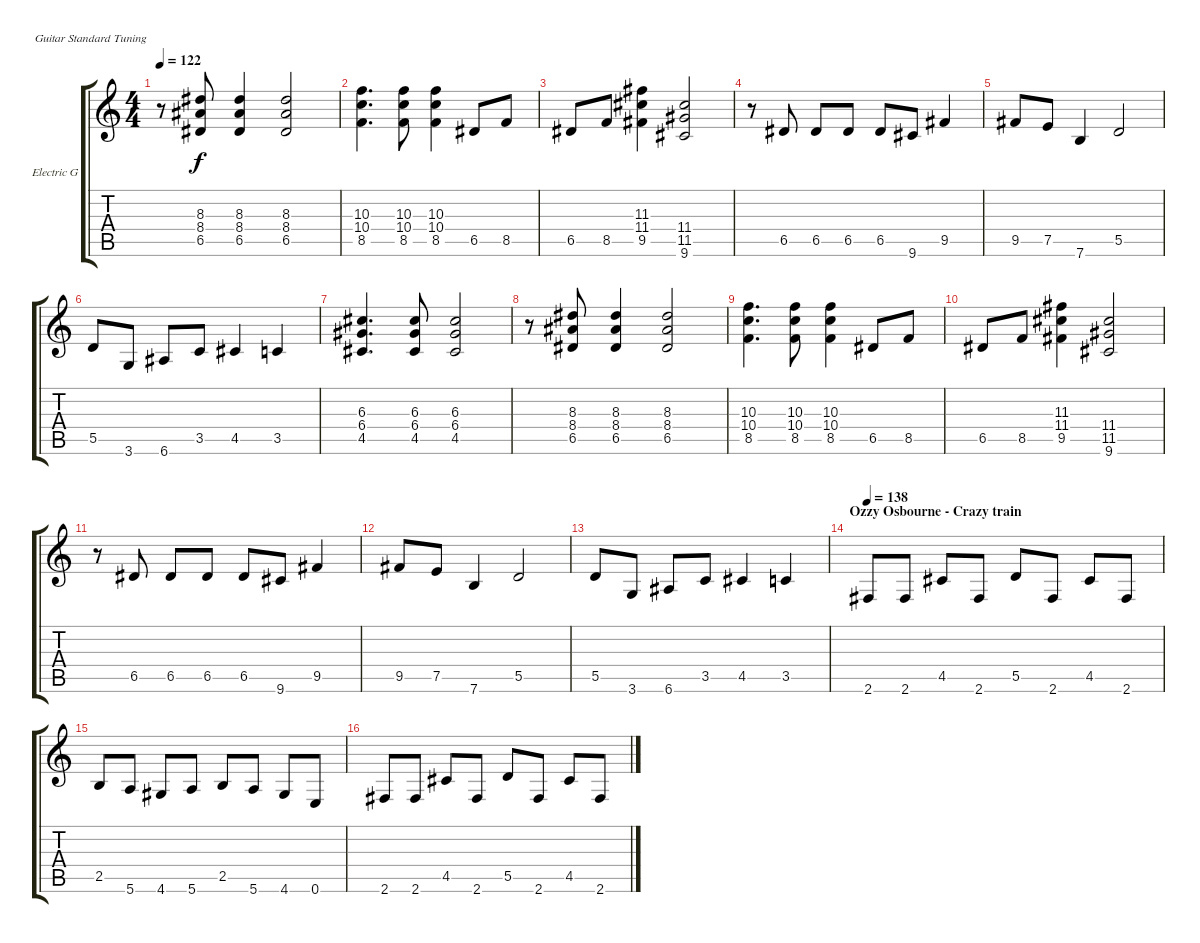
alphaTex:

\defaultSystemsLayout 4
\bracketExtendMode groupsimilarinstruments
\firstSystemTrackNameOrientation horizontal
\otherSystemsTrackNameOrientation horizontal
\track ("Electric Guitar" "Electric G") {instrument electricguitarclean}
\staff {score tabs}
\tuning (E4 B3 G3 D3 A2 E2)
\ts (4 4)
\tempo 122
\clef g2
\ks c
r.8{dy f} (8.3 8.4 6.5).8 (8.3 8.4 6.5).4 (8.3 8.4 6.5).2 |
(10.3 10.4 8.5).4{d} (10.3 10.4 8.5).8 (10.3 10.4 8.5).4 6.5.8 8.5.8 |
6.5.8 8.5.8 (11.3 11.4 9.5).4 (11.4 11.5 9.6).2 |
r.8 6.5.8 6.5.8 6.5.8 6.5.8 9.6.8 9.5.4 |
9.5.8 7.5.8 7.6.4 5.5.2 |
5.5.8 3.6.8 6.6.8 3.5.8 4.5.4 3.5.4 |
(6.3 6.4 4.5).4{d} (6.3 6.4 4.5).8 (6.3 6.4 4.5).2 |
r.8 (8.3 8.4 6.5).8 (8.3 8.4 6.5).4 (8.3 8.4 6.5).2 |
(10.3 10.4 8.5).4{d} (10.3 10.4 8.5).8 (10.3 10.4 8.5).4 6.5.8 8.5.8 |
6.5.8 8.5.8 (11.3 11.4 9.5).4 (11.4 11.5 9.6).2 |
r.8 6.5.8 6.5.8 6.5.8 6.5.8 9.6.8 9.5.4 |
9.5.8 7.5.8 7.6.4 5.5.2 |
5.5.8 3.6.8 6.6.8 3.5.8 4.5.4 3.5.4 |
\section ("" "Ozzy Osbourne - Crazy train")
\tempo 138
2.6.8 2.6.8 4.5.8 2.6.8 5.5.8 2.6.8 4.5.8 2.6.8 |
2.5.8 5.6.8 4.6.8 5.6.8 2.5.8 5.6.8 4.6.8 0.6.8 |
2.6.8 2.6.8 4.5.8 2.6.8 5.5.8 2.6.8 4.5.8 2.6.8
